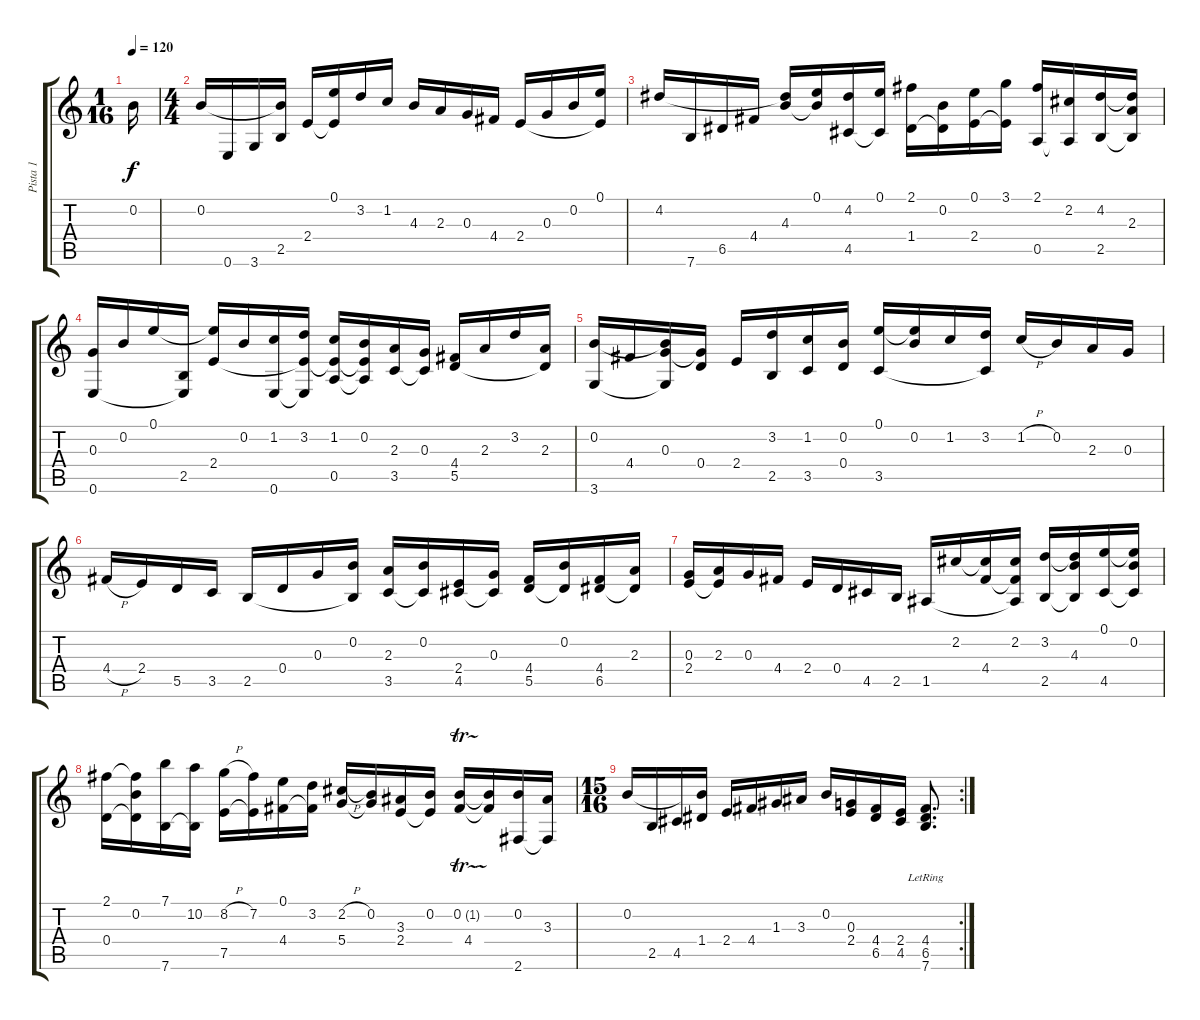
\track ("Pista 1" "Pista 1") {instrument acousticguitarnylon}
\staff {score tabs}
\tuning (E4 B3 G3 D3 A2 E2) {hide}
\ts (1 16)
\tempo 120
\clef g2
\ks c
0.2.16{dy f instrument acousticguitarnylon} |
\ts (4 4)
0.2.16 0.6.16 3.6.16 (0.2{t} 2.5).16 2.4.16 (0.1 2.4{t}).16 3.2.16 1.2.16 4.3.16 2.3.16 0.3.16 4.4.16 2.4.16 0.3.16 0.2.16 (0.1 2.4{t}).16 |
4.2.16 7.6.16 6.5.16 4.4.16 (4.2{t} 4.3).16 (0.1 4.3{t}).16 (4.2 4.5).16 (0.1 4.5{t}).16 (2.1 1.4).16 (0.2 1.4{t}).16 (0.1 2.4).16 (3.1 2.4{t}).16 (2.1 0.5).16 (2.2 0.5{t}).16 (4.2 2.5).16 (4.2{t} 2.3 2.5{t}).16 |
(0.3 0.6).16 0.2.16 0.1.16 (2.5 0.6{t}).16 (0.1{t} 2.4).16 0.2.16 (1.2 0.6).16 (3.2 2.4{t} 0.6{t}).16 (1.2 2.4{t} 0.5).16 (0.2 2.4{t} 0.5{t}).16 (2.3 3.5).16 (0.3 3.5{t}).16 (4.4 5.5).16 2.3.16 3.2.16 (2.3 5.5{t}).16 |
(0.2 3.6).16 4.4.16 (0.2{t} 0.3 3.6{t}).16 (0.3{t} 0.4).16 2.4.16 (3.2 2.5).16 (1.2 3.5).16 (0.2 0.4).16 (0.1 3.5).16 (0.1{t} 0.2).16 1.2.16 (3.2 3.5{t}).16 1.2{h}.16 0.2.16 2.3.16 0.3.16 |
4.4{h}.16 2.4.16 5.5.16 3.5.16 2.5.16 0.4.16 0.3.16 (0.2 2.5{t}).16 (2.3 3.5).16 (0.2 3.5{t}).16 (2.4 4.5).16 (0.3 4.5{t}).16 (4.4 5.5).16 (0.2 5.5{t}).16 (4.4 6.5).16 (2.3 6.5{t}).16 |
(0.3 2.4).16 (2.3 2.4{t}).16 0.3.16 4.4.16 2.4.16 0.4.16 4.5.16 2.5.16 1.5.16 2.2.16 (2.2{t} 4.4).16 (2.2 4.4{t} 1.5{t}).16 (3.2 2.5).16 (3.2{t} 4.3 2.5{t}).16 (0.1 4.5).16 (0.1{t} 0.2 4.5{t}).16 |
(2.1 0.4).16 (2.1{t} 0.2 0.4{t}).16 (7.1 7.6).16 (10.2 7.6{t}).16 (8.2{h} 7.5).16 (7.2 7.5{t}).16 (0.1 4.4).16 (3.2 4.4{t}).16 (2.2{h} 5.4).16 (0.2 5.4{t}).16 (3.3 2.4).16 (0.2 2.4{t}).16 (0.2{tr (1 32)} 4.4).16 (0.2{t} 4.4{t}).16 (0.2 2.6).16 (3.3 2.6{t}).16 |
\rc 2
\ts (15 16)
0.2.16 2.5.16 4.5.16 (0.2{t} 1.4).16 2.4.16 4.4.16 1.3.16 3.3.16 0.2.16 (0.3 2.4).16 (4.4 6.5).16 (2.4 4.5).16 (4.4{lr} 6.5{lr} 7.6{lr}).8{d}
